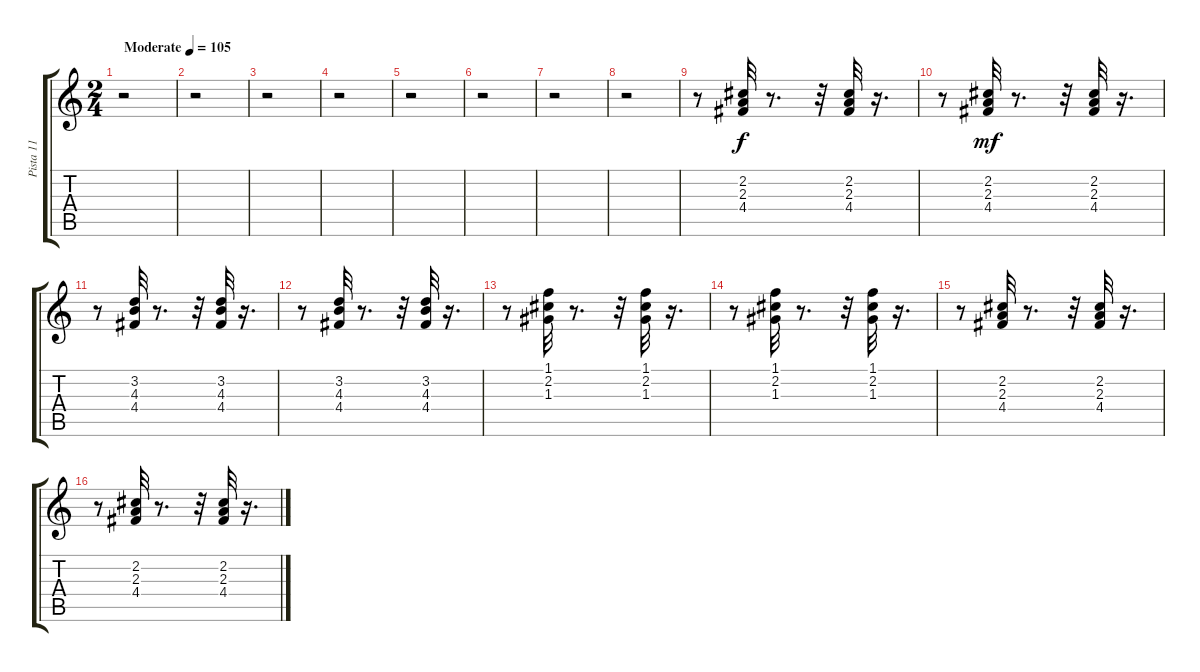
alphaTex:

\track ("Pista 11" "Pista 11") {instrument acousticguitarsteel}
\staff {score tabs}
\tuning (E4 B3 G3 D3 A2 E2) {hide}
\ts (2 4)
\tempo (105 "Moderate")
\clef g2
\ks c
r.2{dy f instrument acousticguitarsteel} |
r.2 |
r.2 |
r.2 |
r.2 |
r.2 |
r.2 |
r.2 |
r.8 (2.2 2.3 4.4).32 r.8{d} r.32 (2.2 2.3 4.4).32 r.16{d} |
r.8 (2.2 2.3 4.4).32{dy mf} r.8{d} r.32 (2.2 2.3 4.4).32 r.16{d} |
r.8 (3.2 4.3 4.4).32 r.8{d} r.32 (3.2 4.3 4.4).32 r.16{d} |
r.8 (3.2 4.3 4.4).32 r.8{d} r.32 (3.2 4.3 4.4).32 r.16{d} |
r.8 (1.1 2.2 1.3).32 r.8{d} r.32 (1.1 2.2 1.3).32 r.16{d} |
r.8 (1.1 2.2 1.3).32 r.8{d} r.32 (1.1 2.2 1.3).32 r.16{d} |
r.8 (2.2 2.3 4.4).32 r.8{d} r.32 (2.2 2.3 4.4).32 r.16{d} |
r.8 (2.2 2.3 4.4).32 r.8{d} r.32 (2.2 2.3 4.4).32 r.16{d}
